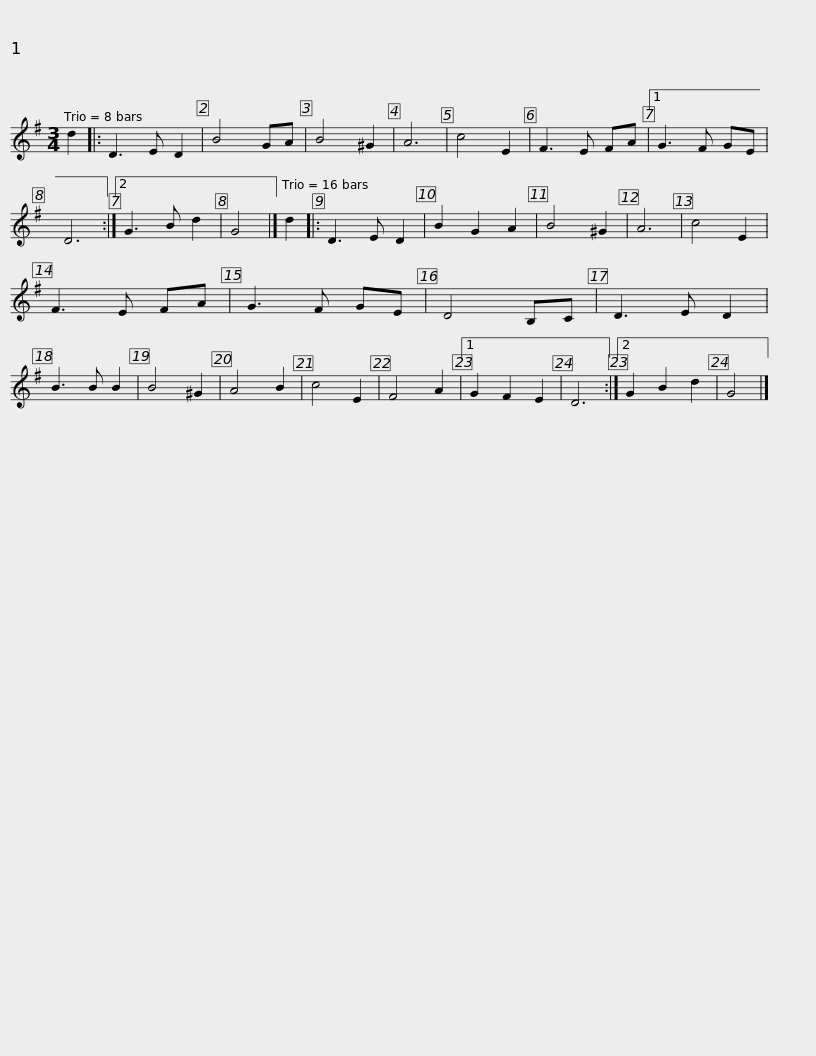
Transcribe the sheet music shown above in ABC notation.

X:1
L:1/8
M:3/4
I:linebreak $
K:G
V:1 treble
V:1
 d2 |: D3 E D2 | B4 GA | B4 ^G2 | A6 | %5
 c4 E2 | F3 E FA |1 G3 F GE | D6 :|2 G3 B d2 | %10
 G4 |] d2 |:$ D3 E D2 | B2 G2 A2 | B4 ^G2 | %15
 A6 | c4 E2 | F3 E FA | G3 F GE | D4 B,C | %20
 D3 E D2 | B3 B B2 | B4 ^G2 | A4 B2 |$ c4 E2 | %25
 F4 A2 |1 G2 F2 E2 | D6 :|2 G2 B2 d2 | G4 |] %30
